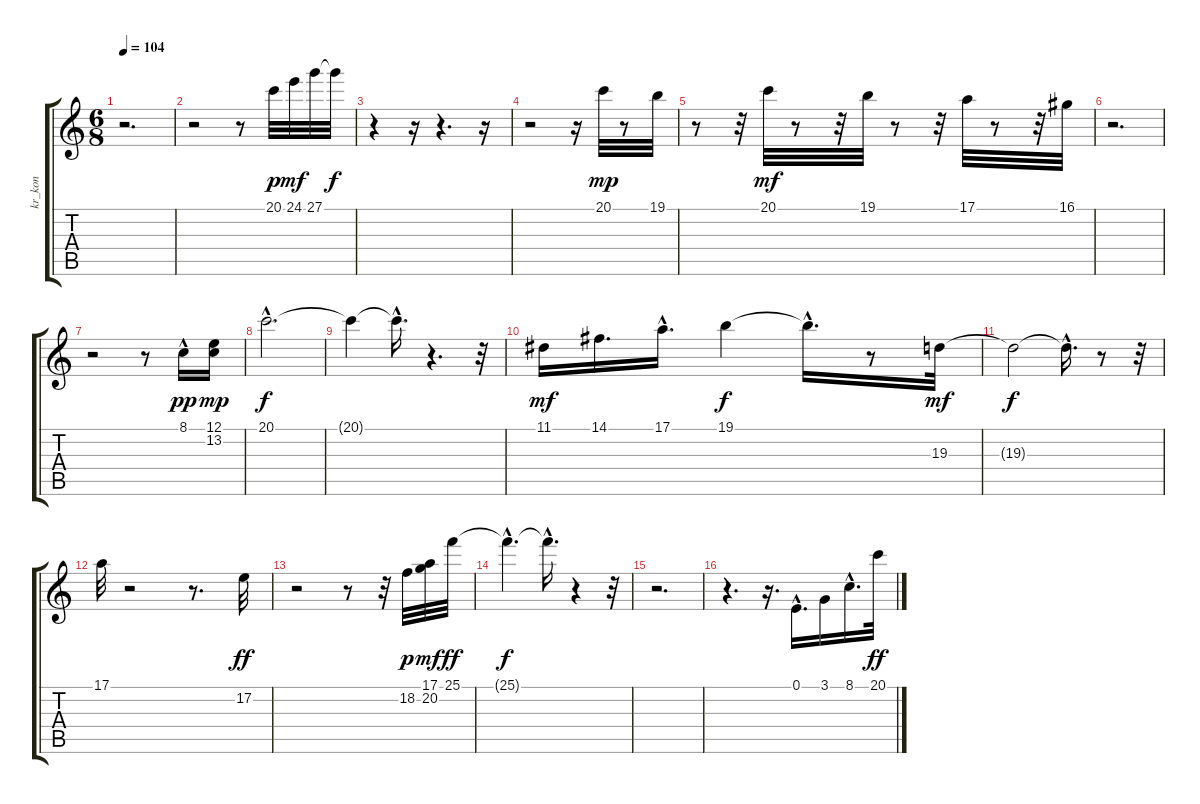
\track ("kr_kon" "kr_kon") {instrument vibraphone}
\staff {score tabs}
\tuning (E4 B3 G3 D3 A2 E2) {hide}
\ts (6 8)
\tempo 104
\clef g2
\ks c
r.2{d dy f} |
r.2 r.8 20.1.32{dy p} 24.1.32{dy mf} 27.1.32 27.1{t}.32{dy f} |
r.4 r.16 r.4{d} r.16 |
r.2 r.16 20.1.32{dy mp} r.8 19.1.32 |
r.8 r.32 20.1.32{dy mf} r.8 r.32 19.1.32 r.8 r.32 17.1.32 r.8 r.32 16.1.32 |
r.2{d} |
r.2 r.8 8.1{hac}.16{dy pp} (12.1 13.2).16{dy mp} |
20.1{hac}.2{d dy f} |
20.1{t}.4 20.1{hac t}.16{d} r.4{d} r.32 |
11.1.16{dy mf} 14.1.16{d} 17.1{hac}.16{d} 19.1.4{dy f} 19.1{hac t}.16{d} r.8 19.3.32{dy mf} |
19.3{t}.2{dy f} 19.3{hac t}.16{d} r.8 r.32 |
17.1.32 r.2 r.8{d} 17.2.32{dy ff} |
r.2 r.8 r.32 18.2.32{dy p} (17.1 20.2).32{dy mf} 25.1.32{dy ff} |
25.1{hac t}.4{d dy f} 25.1{hac t}.16{d} r.4 r.32 |
r.2{d} |
r.4{d} r.16{d} 0.1{hac}.16{d} 3.1.16 8.1{hac}.16{d} 20.1.32{dy ff}
